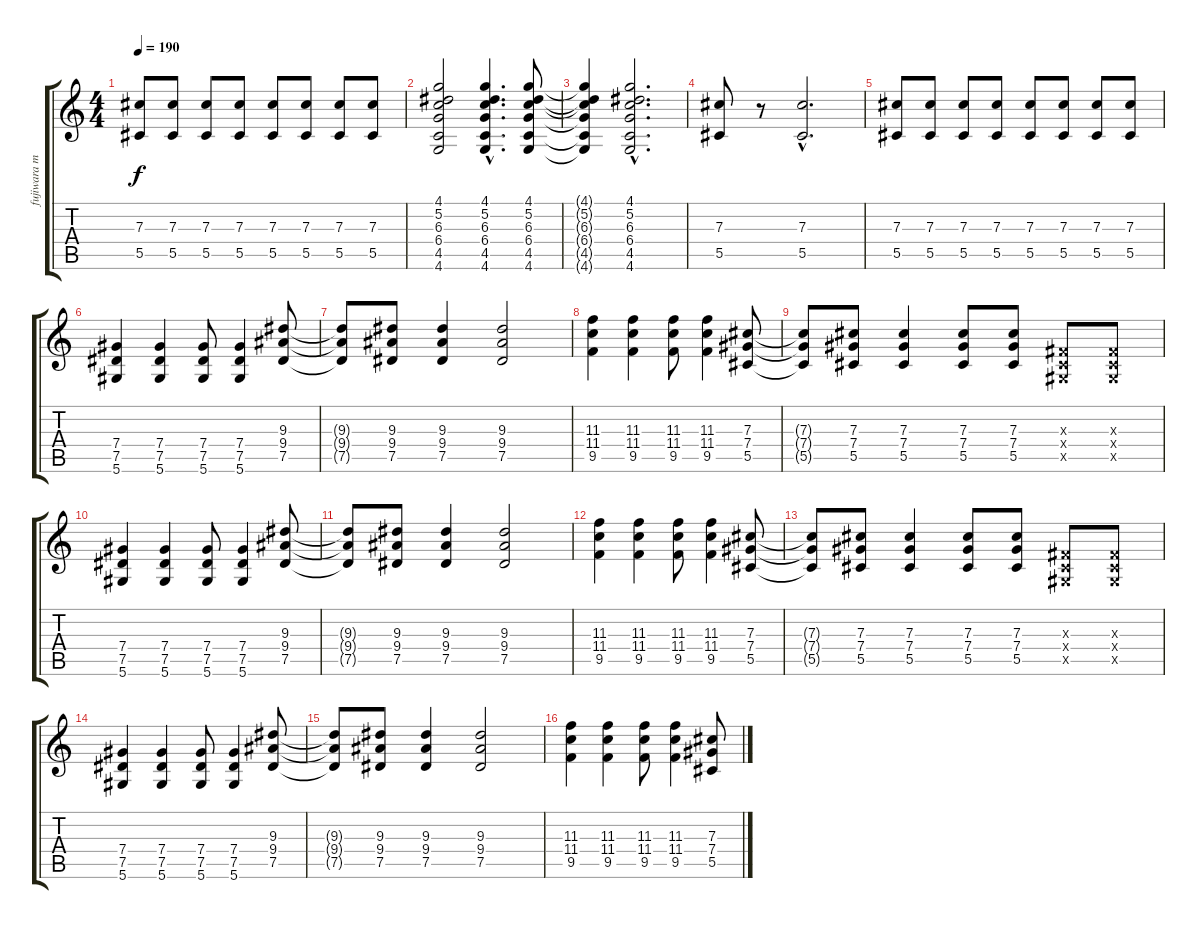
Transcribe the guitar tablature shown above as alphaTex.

\track ("fujiwara motoo" "fujiwara m") {instrument distortionguitar}
\staff {score tabs}
\tuning (Eb4 Bb3 Gb3 Db3 Ab2 Eb2) {hide}
\ts (4 4)
\tempo 190
\clef g2
\ks c
(7.3 5.5).8{dy f} (7.3 5.5).8 (7.3 5.5).8 (7.3 5.5).8 (7.3 5.5).8 (7.3 5.5).8 (7.3 5.5).8 (7.3 5.5).8 |
(4.1 5.2 6.3 6.4 4.5 4.6).2 (4.1{hac} 5.2{hac} 6.3{hac} 6.4{hac} 4.5{hac} 4.6{hac}).4{d} (4.1 5.2 6.3 6.4 4.5 4.6).8 |
(4.1{t} 5.2{t} 6.3{t} 6.4{t} 4.5{t} 4.6{t}).4 (4.1{hac} 5.2{hac} 6.3{hac} 6.4{hac} 4.5{hac} 4.6{hac}).2{d} |
(7.3 5.5).8 r.8 (7.3{hac} 5.5{hac}).2{d} |
(7.3 5.5).8 (7.3 5.5).8 (7.3 5.5).8 (7.3 5.5).8 (7.3 5.5).8 (7.3 5.5).8 (7.3 5.5).8 (7.3 5.5).8 |
(7.4 7.5 5.6).4 (7.4 7.5 5.6).4 (7.4 7.5 5.6).8 (7.4 7.5 5.6).4 (9.3 9.4 7.5).8 |
(9.3{t} 9.4{t} 7.5{t}).8 (9.3 9.4 7.5).8 (9.3 9.4 7.5).4 (9.3 9.4 7.5).2 |
(11.3 11.4 9.5).4 (11.3 11.4 9.5).4 (11.3 11.4 9.5).8 (11.3 11.4 9.5).4 (7.3 7.4 5.5).8 |
(7.3{t} 7.4{t} 5.5{t}).8 (7.3 7.4 5.5).8 (7.3 7.4 5.5).4 (7.3 7.4 5.5).8 (7.3 7.4 5.5).8 (0.3{x} 0.4{x} 0.5{x}).8 (0.3{x} 0.4{x} 0.5{x}).8 |
(7.4 7.5 5.6).4 (7.4 7.5 5.6).4 (7.4 7.5 5.6).8 (7.4 7.5 5.6).4 (9.3 9.4 7.5).8 |
(9.3{t} 9.4{t} 7.5{t}).8 (9.3 9.4 7.5).8 (9.3 9.4 7.5).4 (9.3 9.4 7.5).2 |
(11.3 11.4 9.5).4 (11.3 11.4 9.5).4 (11.3 11.4 9.5).8 (11.3 11.4 9.5).4 (7.3 7.4 5.5).8 |
(7.3{t} 7.4{t} 5.5{t}).8 (7.3 7.4 5.5).8 (7.3 7.4 5.5).4 (7.3 7.4 5.5).8 (7.3 7.4 5.5).8 (0.3{x} 0.4{x} 0.5{x}).8 (0.3{x} 0.4{x} 0.5{x}).8 |
(7.4 7.5 5.6).4 (7.4 7.5 5.6).4 (7.4 7.5 5.6).8 (7.4 7.5 5.6).4 (9.3 9.4 7.5).8 |
(9.3{t} 9.4{t} 7.5{t}).8 (9.3 9.4 7.5).8 (9.3 9.4 7.5).4 (9.3 9.4 7.5).2 |
(11.3 11.4 9.5).4 (11.3 11.4 9.5).4 (11.3 11.4 9.5).8 (11.3 11.4 9.5).4 (7.3 7.4 5.5).8
